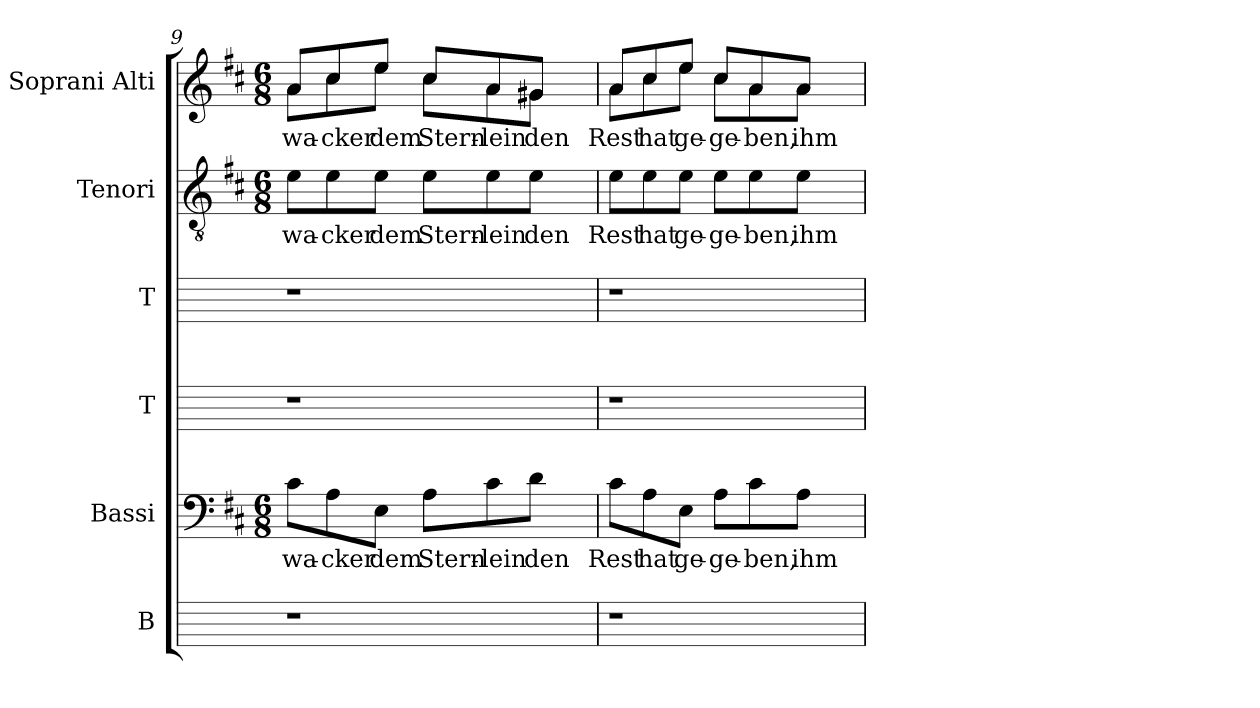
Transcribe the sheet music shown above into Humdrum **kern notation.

**kern	**kern	**text	**kern	**kern	**kern	**text	**kern	**text
*part6	*part5	*part5	*part4	*part3	*part2	*part2	*part1	*part1
*staff6	*staff5	*staff5	*staff4	*staff3	*staff2	*staff2	*staff1	*staff1
*I"B	*I"Bassi	*	*I"T	*I"T	*I"Tenori	*	*I"Soprani  Alti	*
*I'B	*I'B	*	*I'T	*I'T	*I'T	*	*I'S  A	*
*	*clefF4	*	*	*	*clefGv2	*	*clefG2	*
*	*k[f#c#]	*	*	*	*k[f#c#]	*	*k[f#c#]	*
*	*D:	*	*	*	*D:	*	*D:	*
*	*M6/8	*	*	*	*M6/8	*	*M6/8	*
=9	=9	=9	=9	=9	=9	=9	=9	=9
!	!	!LO:LY:b	!	!	!	!LO:LY:b	!	!LO:LY:b
*	*	*	*	*	*	*	*^	*
1r	8c#\L	wa-	1r	1r	8e\L	wa-	8a/L	8a\L	wa-
!	!	!LO:LY:b:rj	!	!	!	!LO:LY:b:rj	!	!	!LO:LY:b:rj
.	8A\	-cker	.	.	8e\	-cker	8cc#/	8cc#\	-cker
!	!	!LO:LY:b:cj	!	!	!	!LO:LY:b:cj	!	!	!LO:LY:b:cj
.	8E\J	dem	.	.	8e\J	dem	8ee/J	8ee\J	dem
!	!	!LO:LY:b:cj	!	!	!	!LO:LY:b:cj	!	!	!LO:LY:b:cj
.	8A\L	Stern-	.	.	8e\L	Stern-	8cc#/L	8cc#\L	Stern-
!	!	!LO:LY:b:rj	!	!	!	!LO:LY:b:rj	!	!	!LO:LY:b:rj
.	8c#\	-lein	.	.	8e\	-lein	8a/	8a\	-lein
!	!	!LO:LY:b:cj	!	!	!	!LO:LY:b:cj	!	!	!LO:LY:b:cj
.	8d\J	den	.	.	8e\J	den	8g#X/J	8g#\J	den
.	4ryy	.	.	.	4ryy	.	4ryy	4ryy	.
!!LO:LB:g=z	!!
=10	=10	=10	=10	=10	=10	=10	=10	=10	=10
!	!	!LO:LY:b:cj	!	!	!	!LO:LY:b:cj	!	!	!LO:LY:b:cj
1r	8c#\L	Rest	1r	1r	8e\L	Rest	8a/L	8a\L	Rest
!	!	!LO:LY:b:cj	!	!	!	!LO:LY:b:cj	!	!	!LO:LY:b:cj
.	8A\	hat	.	.	8e\	hat	8cc#/	8cc#\	hat
!	!	!LO:LY:b	!	!	!	!LO:LY:b	!	!	!LO:LY:b
.	8E\J	ge-	.	.	8e\J	ge-	8ee/J	8ee\J	ge-
!	!	!LO:LY:b:cj	!	!	!	!LO:LY:b:cj	!	!	!LO:LY:b:cj
.	8A\L	-ge-	.	.	8e\L	-ge-	8cc#/L	8cc#\L	-ge-
!	!	!LO:LY:b:rj	!	!	!	!LO:LY:b:rj	!	!	!LO:LY:b:rj
.	8c#\	-ben,	.	.	8e\	-ben,	8a/	8a\	-ben,
!	!	!LO:LY:b:cj	!	!	!	!LO:LY:b:cj	!	!	!LO:LY:b:cj
.	8A\J	ihm	.	.	8e\J	ihm	8a/J	8a\J	ihm
.	4ryy	.	.	.	4ryy	.	4ryy	4ryy	.
*	*	*	*	*	*	*	*v	*v	*
=	=	=	=	=	=	=	=	=
*-	*-	*-	*-	*-	*-	*-	*-	*-
